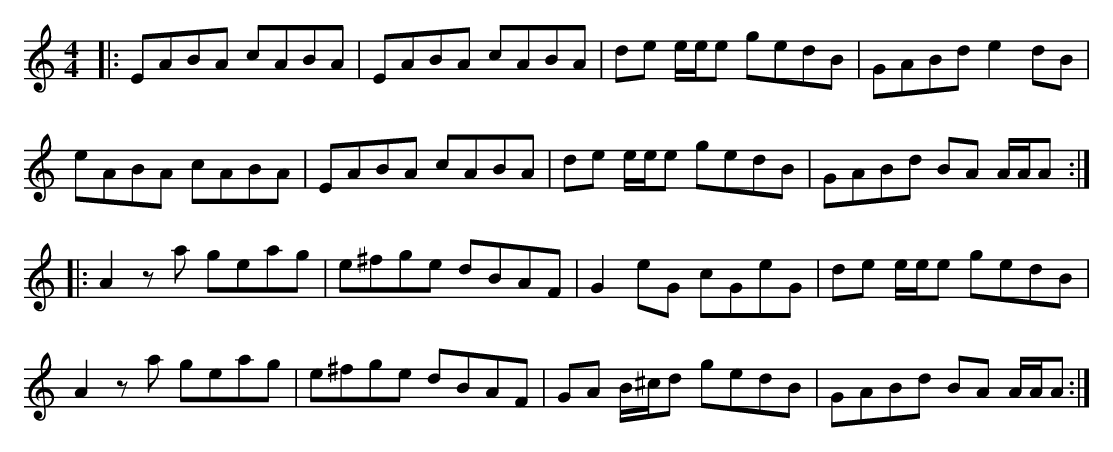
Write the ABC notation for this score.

X:1
M:4/4
K:Amin
|:EABA cABA|EABA cABA|de e/e/e gedB|GABd e2 dB|
eABA cABA|EABA cABA|de e/e/e gedB|GABd BA A/A/A:|
|:A2 za geag|e^fge dBAF|G2 eG cGeG|de e/e/e gedB|
A2 za geag|e^fge dBAF|GA B/^c/d gedB|GABd BA A/A/A:|
